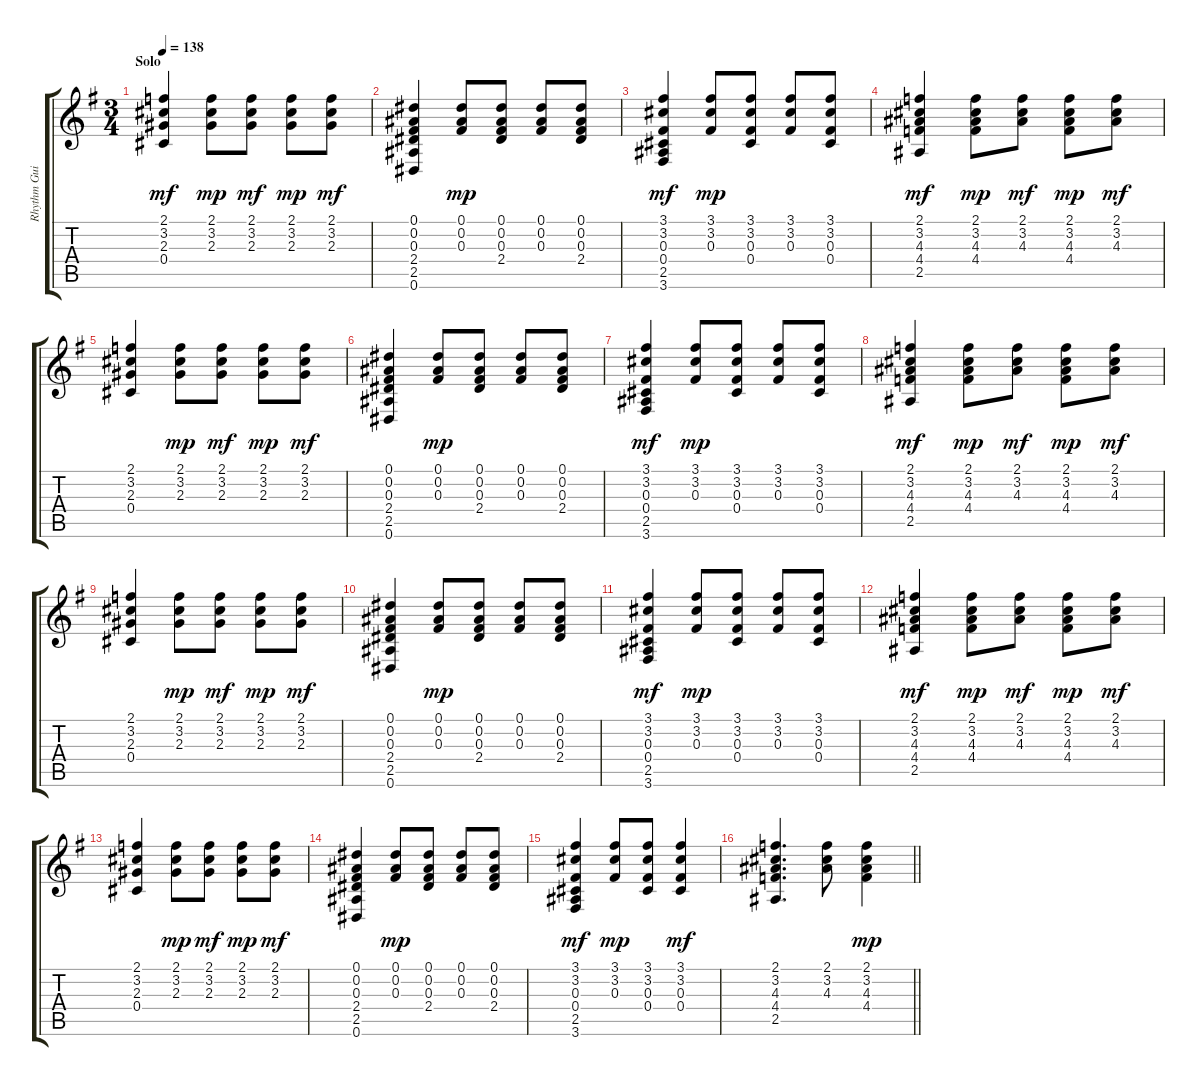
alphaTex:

\track ("Rhythm Guitar II (Andre Olbrich)" "Rhythm Gui") {instrument acousticguitarsteel}
\staff {score tabs}
\tuning (Eb4 Bb3 Gb3 Db3 Ab2 Eb2) {hide}
\ts (3 4)
\section ("" "Solo")
\tempo 138
\clef g2
\ks eminor
(2.1 3.2 2.3 0.4).4{dy mf} (2.1 3.2 2.3).8{dy mp} (2.1 3.2 2.3).8{dy mf} (2.1 3.2 2.3).8{dy mp} (2.1 3.2 2.3).8{dy mf} |
(0.1 0.2 0.3 2.4 2.5 0.6).4 (0.1 0.2 0.3).8{dy mp} (0.1 0.2 0.3 2.4).8 (0.1 0.2 0.3).8 (0.1 0.2 0.3 2.4).8 |
(3.1 3.2 0.3 0.4 2.5 3.6).4{dy mf} (3.1 3.2 0.3).8{dy mp} (3.1 3.2 0.3 0.4).8 (3.1 3.2 0.3).8 (3.1 3.2 0.3 0.4).8 |
(2.1 3.2 4.3 4.4 2.5).4{dy mf} (2.1 3.2 4.3 4.4).8{dy mp} (2.1 3.2 4.3).8{dy mf} (2.1 3.2 4.3 4.4).8{dy mp} (2.1 3.2 4.3).8{dy mf} |
(2.1 3.2 2.3 0.4).4 (2.1 3.2 2.3).8{dy mp} (2.1 3.2 2.3).8{dy mf} (2.1 3.2 2.3).8{dy mp} (2.1 3.2 2.3).8{dy mf} |
(0.1 0.2 0.3 2.4 2.5 0.6).4 (0.1 0.2 0.3).8{dy mp} (0.1 0.2 0.3 2.4).8 (0.1 0.2 0.3).8 (0.1 0.2 0.3 2.4).8 |
(3.1 3.2 0.3 0.4 2.5 3.6).4{dy mf} (3.1 3.2 0.3).8{dy mp} (3.1 3.2 0.3 0.4).8 (3.1 3.2 0.3).8 (3.1 3.2 0.3 0.4).8 |
(2.1 3.2 4.3 4.4 2.5).4{dy mf} (2.1 3.2 4.3 4.4).8{dy mp} (2.1 3.2 4.3).8{dy mf} (2.1 3.2 4.3 4.4).8{dy mp} (2.1 3.2 4.3).8{dy mf} |
(2.1 3.2 2.3 0.4).4 (2.1 3.2 2.3).8{dy mp} (2.1 3.2 2.3).8{dy mf} (2.1 3.2 2.3).8{dy mp} (2.1 3.2 2.3).8{dy mf} |
(0.1 0.2 0.3 2.4 2.5 0.6).4 (0.1 0.2 0.3).8{dy mp} (0.1 0.2 0.3 2.4).8 (0.1 0.2 0.3).8 (0.1 0.2 0.3 2.4).8 |
(3.1 3.2 0.3 0.4 2.5 3.6).4{dy mf} (3.1 3.2 0.3).8{dy mp} (3.1 3.2 0.3 0.4).8 (3.1 3.2 0.3).8 (3.1 3.2 0.3 0.4).8 |
(2.1 3.2 4.3 4.4 2.5).4{dy mf} (2.1 3.2 4.3 4.4).8{dy mp} (2.1 3.2 4.3).8{dy mf} (2.1 3.2 4.3 4.4).8{dy mp} (2.1 3.2 4.3).8{dy mf} |
(2.1 3.2 2.3 0.4).4 (2.1 3.2 2.3).8{dy mp} (2.1 3.2 2.3).8{dy mf} (2.1 3.2 2.3).8{dy mp} (2.1 3.2 2.3).8{dy mf} |
(0.1 0.2 0.3 2.4 2.5 0.6).4 (0.1 0.2 0.3).8{dy mp} (0.1 0.2 0.3 2.4).8 (0.1 0.2 0.3).8 (0.1 0.2 0.3 2.4).8 |
(3.1 3.2 0.3 0.4 2.5 3.6).4{dy mf} (3.1 3.2 0.3).8{dy mp} (3.1 3.2 0.3 0.4).8 (3.1 3.2 0.3 0.4).4{dy mf} |
\barLineRight lightlight
(2.1 3.2 4.3 4.4 2.5).4{d} (2.1 3.2 4.3).8 (2.1 3.2 4.3 4.4).4{dy mp}
